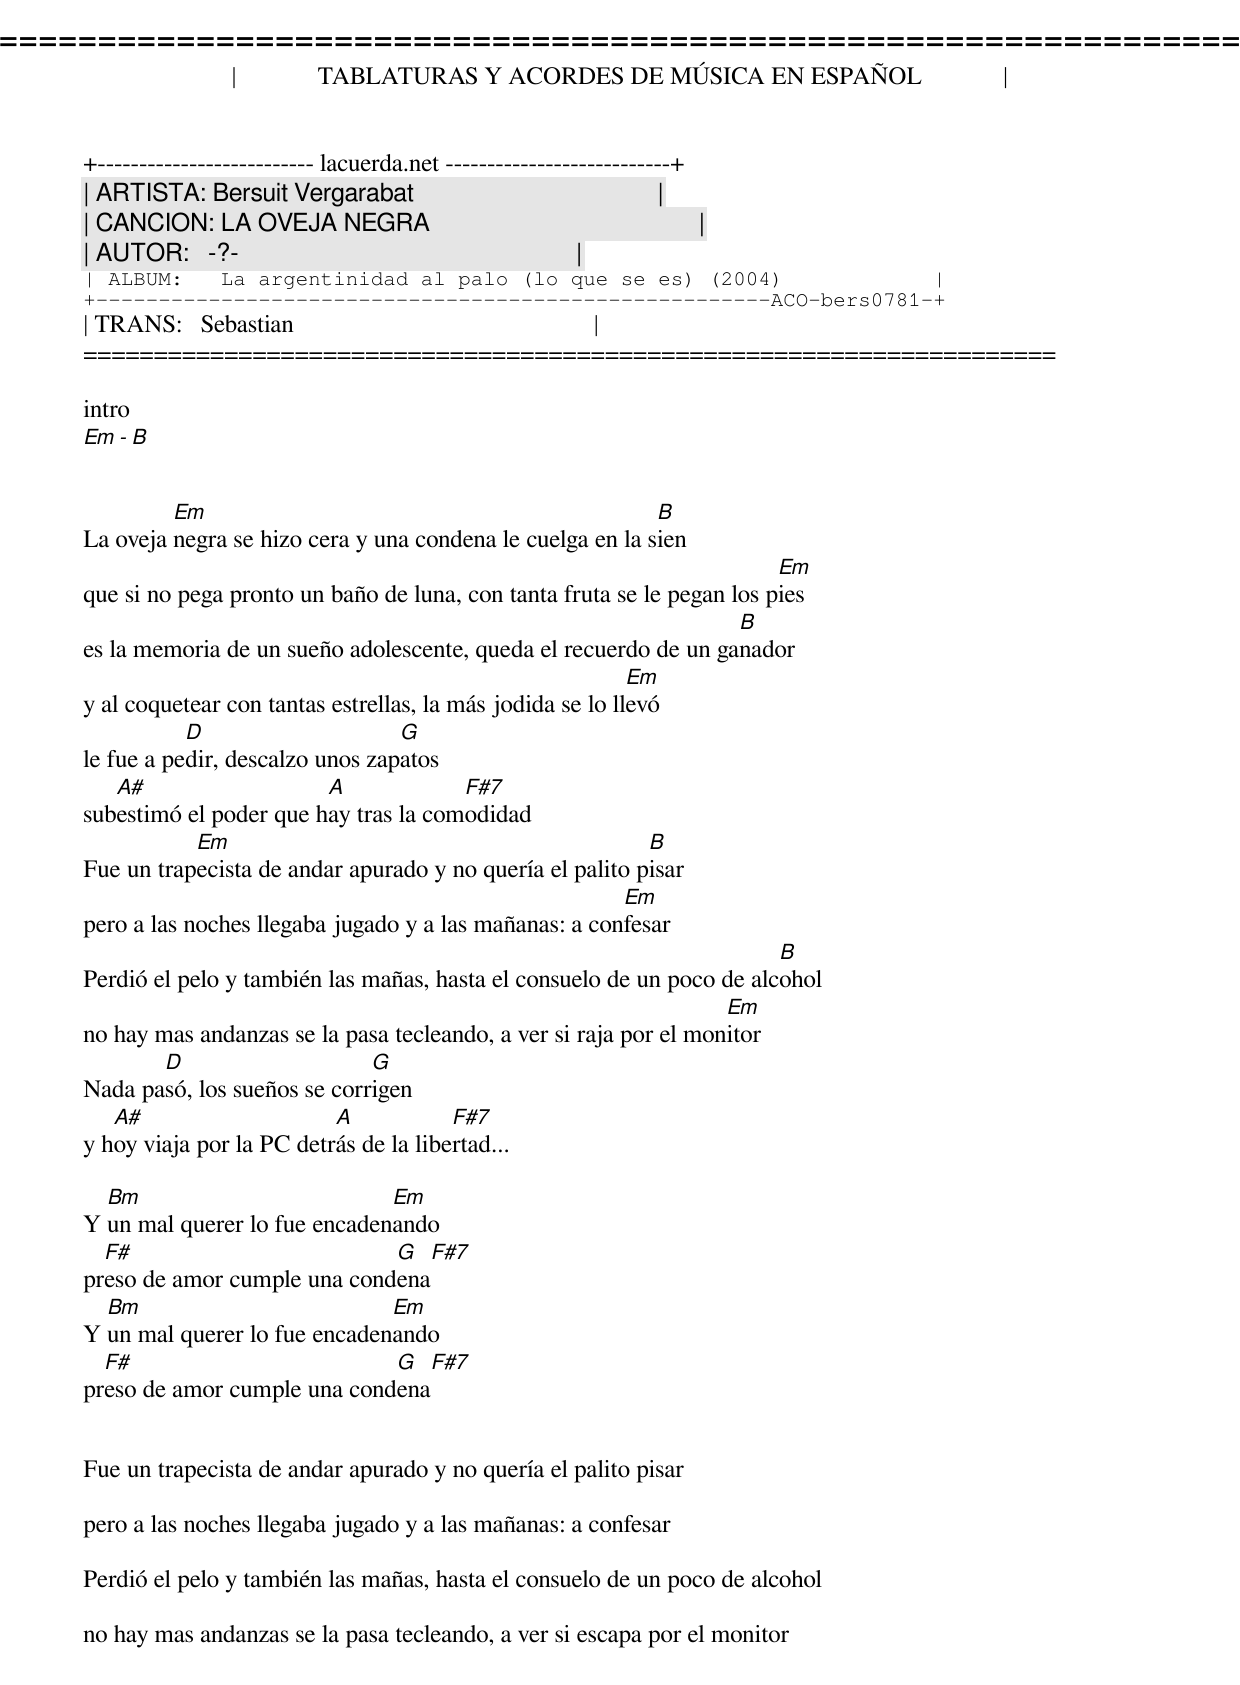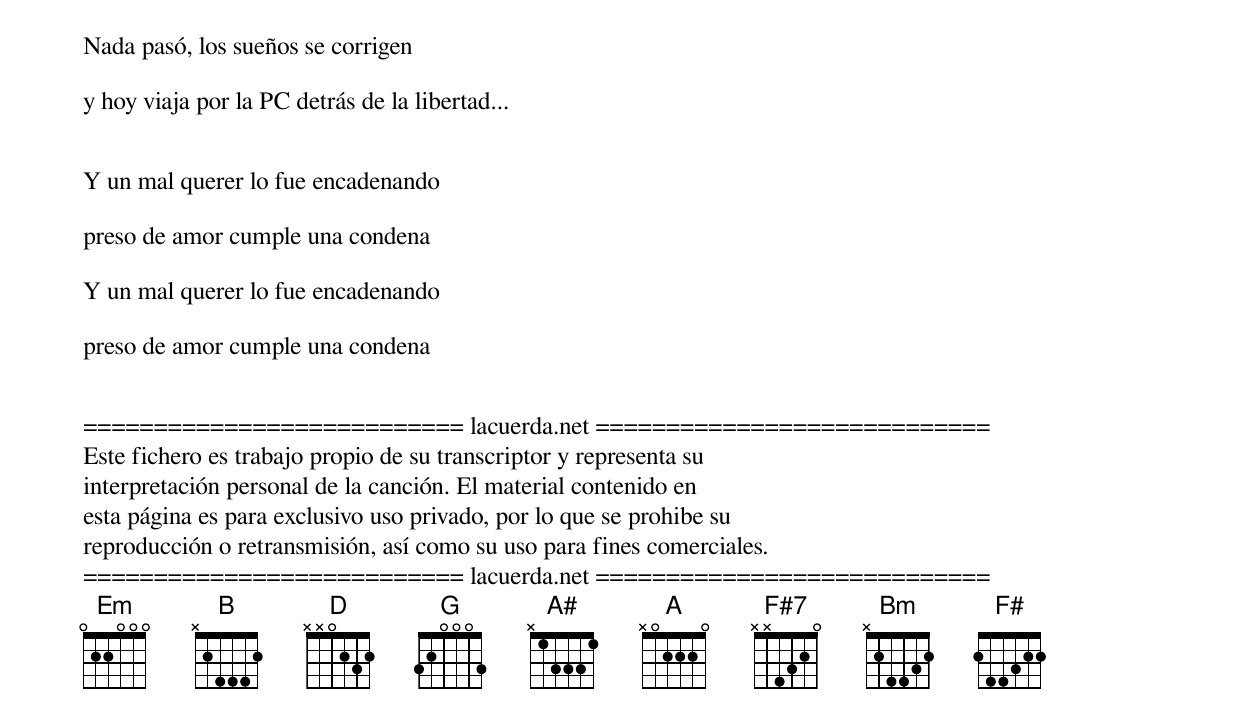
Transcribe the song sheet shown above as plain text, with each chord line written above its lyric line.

=====================================================================
|             TABLATURAS Y ACORDES DE MÚSICA EN ESPAÑOL             |
+-------------------------- lacuerda.net ---------------------------+
| ARTISTA: Bersuit Vergarabat                                       |
| CANCION: LA OVEJA NEGRA                                           |
| AUTOR:   -?-                                                      |
| ALBUM:   La argentinidad al palo (lo que se es) (2004)            |
+------------------------------------------------------ACO-bers0781-+
| TRANS:   Sebastian                                                |
=====================================================================

intro
Em - B


         Em                                                B
La oveja negra se hizo cera y una condena le cuelga en la sien
                                                                        Em
que si no pega pronto un baño de luna, con tanta fruta se le pegan los pies
                                                                 B
es la memoria de un sueño adolescente, queda el recuerdo de un ganador
                                                           Em
y al coquetear con tantas estrellas, la más jodida se lo llevó
           D                     G
le fue a pedir, descalzo unos zapatos
   A#                   A             F#7
subestimó el poder que hay tras la comodidad
           Em                                             B
Fue un trapecista de andar apurado y no quería el palito pisar
                                                       Em
pero a las noches llegaba jugado y a las mañanas: a confesar
                                                                       B
Perdió el pelo y también las mañas, hasta el consuelo de un poco de alcohol
                                                                  Em
no hay mas andanzas se la pasa tecleando, a ver si raja por el monitor
       D                     G
Nada pasó, los sueños se corrigen
   A#                     A            F#7
y hoy viaja por la PC detrás de la libertad...

  Bm                          Em
Y un mal querer lo fue encadenando
  F#                         G   F#7
preso de amor cumple una condena
  Bm                          Em
Y un mal querer lo fue encadenando
  F#                         G   F#7
preso de amor cumple una condena


Fue un trapecista de andar apurado y no quería el palito pisar

pero a las noches llegaba jugado y a las mañanas: a confesar

Perdió el pelo y también las mañas, hasta el consuelo de un poco de alcohol

no hay mas andanzas se la pasa tecleando, a ver si escapa por el monitor

Nada pasó, los sueños se corrigen

y hoy viaja por la PC detrás de la libertad...


Y un mal querer lo fue encadenando

preso de amor cumple una condena

Y un mal querer lo fue encadenando

preso de amor cumple una condena


=========================== lacuerda.net ============================
Este fichero es trabajo propio de su transcriptor y representa su
interpretación personal de la canción. El material contenido en
esta página es para exclusivo uso privado, por lo que se prohibe su
reproducción o retransmisión, así como su uso para fines comerciales.
=========================== lacuerda.net ============================
